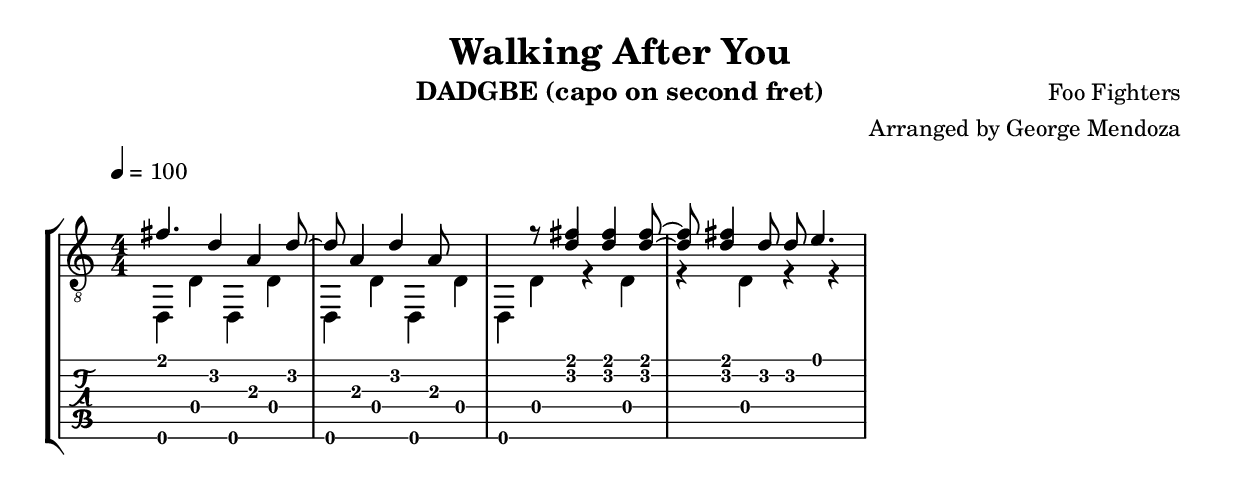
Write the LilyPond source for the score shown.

\version "2.12.3"
\include "english.ly"

\paper {
 indent = #0
}

\header {
  title = "Walking After You"
  composer = "Foo Fighters"
  arranger = "Arranged by George Mendoza"
  instrument = "DADGBE (capo on second fret)"
}

%-----------------------------------------------------------------------
% Chord Sets


%-----------------------------------------------------------------------
% Bars

vOneBarTabOneScoreOneLineOneBarOne = {  <fs'\1>4. <d'\2>4 <a\3>4 <d'~\2>8  }
vTwoBarTabOneScoreOneLineOneBarOne = {  <d,\6>4 <d\4>4 <d,\6>4 <d\4>4  }
cBarTabOneScoreOneLineOneBarOne = {   }

vOneBarTabOneScoreOneLineOneBarTwo = {  <d'\2>8 <a\3>4 <d'\2>4 <a\3>8 \skip 4  }
vTwoBarTabOneScoreOneLineOneBarTwo = {  <d,\6>4 <d\4>4 <d,\6>4 <d\4>4  }
cBarTabOneScoreOneLineOneBarTwo = {   }

vOneBarTabOneScoreOneLineTwoBarOne = {  \skip 4 r8 <d'\2 fs'\1 >4 <d'\2 fs'\1 >4 <d'~\2 fs'~\1 >8  }
vTwoBarTabOneScoreOneLineTwoBarOne = {  <d,\6>4 <d\4>4 r4 <d\4>4  }
cBarTabOneScoreOneLineTwoBarOne = {   }

vOneBarTabOneScoreOneLineTwoBarTwo = {  <d'\2 fs'\1 >8 <d'\2 fs'\1 >4 <d'\2>8 <d'\2>8 <e'\1>4.  }
vTwoBarTabOneScoreOneLineTwoBarTwo = {  r4 <d\4>4 r4 r4  }
cBarTabOneScoreOneLineTwoBarTwo = {   }


%-----------------------------------------------------------------------
% Lines

vOneLineTabOneScoreOneLineOne = { \vOneBarTabOneScoreOneLineOneBarOne \vOneBarTabOneScoreOneLineOneBarTwo  }
vTwoLineTabOneScoreOneLineOne = { \vTwoBarTabOneScoreOneLineOneBarOne \vTwoBarTabOneScoreOneLineOneBarTwo  }
cLineTabOneScoreOneLineOne = { \cBarTabOneScoreOneLineOneBarOne \cBarTabOneScoreOneLineOneBarTwo }

vOneLineTabOneScoreOneLineTwo = { \vOneBarTabOneScoreOneLineTwoBarOne \vOneBarTabOneScoreOneLineTwoBarTwo \break }
vTwoLineTabOneScoreOneLineTwo = { \vTwoBarTabOneScoreOneLineTwoBarOne \vTwoBarTabOneScoreOneLineTwoBarTwo \break }
cLineTabOneScoreOneLineTwo = { \cBarTabOneScoreOneLineTwoBarOne \cBarTabOneScoreOneLineTwoBarTwo }


%-----------------------------------------------------------------------
% Stanzas


%-----------------------------------------------------------------------
% Scores

vOneScoreTabOneScoreOne = { \vOneLineTabOneScoreOneLineOne \vOneLineTabOneScoreOneLineTwo }
vTwoScoreTabOneScoreOne = { \vTwoLineTabOneScoreOneLineOne \vTwoLineTabOneScoreOneLineTwo }
cScoreTabOneScoreOne = { \cLineTabOneScoreOneLineOne \cLineTabOneScoreOneLineTwo }


%-----------------------------------------------------------------------
% Voices

vOne = {
  \transposition d''
  \vOneScoreTabOneScoreOne
}

vTwo = {
  \transposition d'
  \vTwoScoreTabOneScoreOne
}


%-----------------------------------------------------------------------
% Stanza Headings

stanzaHeadings = { 
}

%-----------------------------------------------------------------------
% Chord Headings

chordHeadings = { \cScoreTabOneScoreOne }

%-----------------------------------------------------------------------

\score {
  \new StaffGroup <<
    \new Staff <<
      
      \tempo 4 = 100

      \clef "treble_8"

      \new ChordNames {
        \chordHeadings
      }

      \new Voice \with { \remove Rest_engraver } {
        \stanzaHeadings
      }

      \new Voice {
        
        \voiceOne
        \vOne
      }
      \new Voice {
        
        \voiceTwo
        \vTwo
      }
    >>

    \new TabStaff <<
      \set TabStaff.stringTunings = #guitar-drop-d-tuning
      \new TabVoice {
        \slurUp
        \vOne
      }
      \new TabVoice {
        \slurUp
        \vTwo
      }
    >>
  >>

  \layout {
    \context { \Staff
      \override TimeSignature #'style = #'numbered
      \override StringNumber #'transparent = ##t
    }
    \context { \TabStaff
      \override TimeSignature #'style = #'numbered
    }
    \context { \Voice
      \remove Slur_engraver
    }
    \context { \TabVoice
      \remove Dots_engraver
      \remove Stem_engraver
      \remove Rest_engraver
    }
  }
}

% showLastLength = R1*4
\score {
  \new Staff \with {midiInstrument = #"acoustic guitar (nylon)"} <<
    \tempo 4 = 100

    \clef "treble_8"

    \new Voice {
      \unfoldRepeats {
        \vOne
      }
    }
    \new Voice {
      \unfoldRepeats {
        \vTwo
      }
    }
  >>

  \midi {}
}
